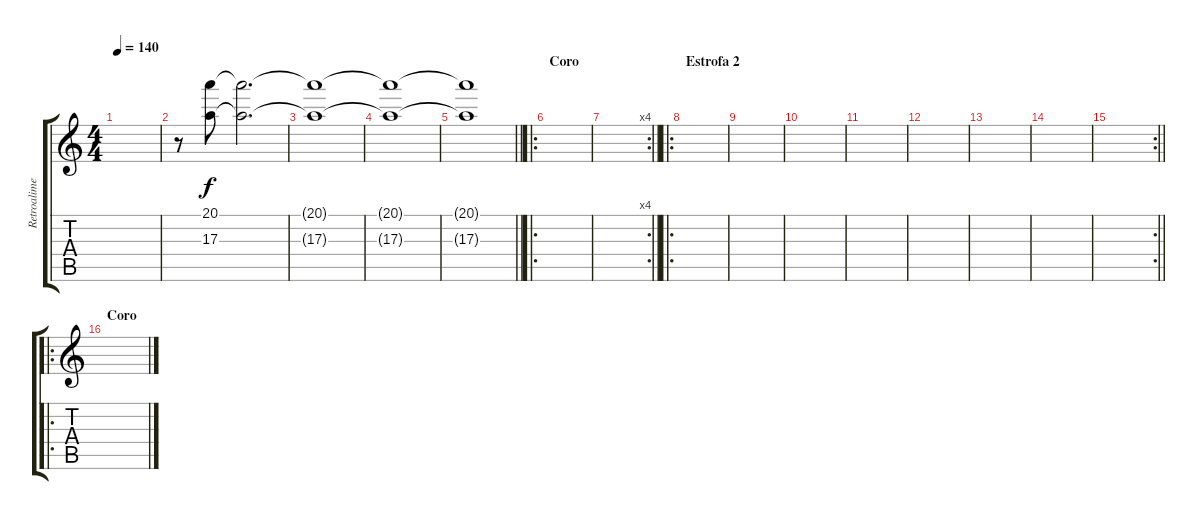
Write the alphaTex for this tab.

\track ("Retroalimentación (feedback)" "Retroalime") {instrument overdrivenguitar}
\staff {score tabs}
\tuning (Db4 Ab3 E3 B2 Gb2 B1) {hide}
\ts (4 4)
\tempo 140
\clef g2
\ks c
|
r.8{volume 0} (20.1 17.3).8{volume 11} (20.1{t} 17.3{t}).2{d} |
(20.1{t} 17.3{t}).1 |
(20.1{t} 17.3{t}).1 |
\barLineRight lightlight
(20.1{t} 17.3{t}).1 |
\ro
\section ("" "Coro")
|
\rc 4
\barLineRight lightlight
|
\ro
\section ("" "Estrofa 2")
|
|
|
|
|
|
|
\rc 2
\barLineRight lightlight
|
\ro
\section ("" "Coro")
